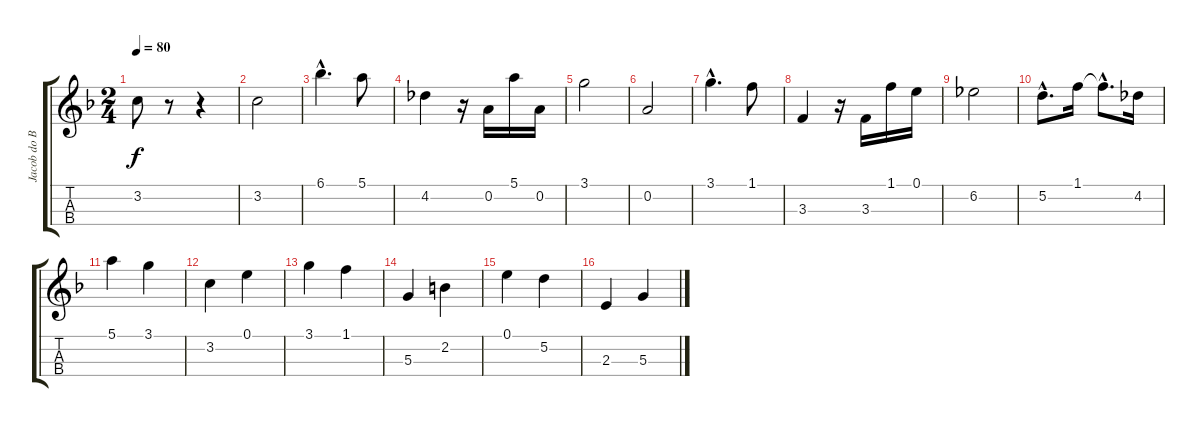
\track ("Jacob do Bandolim" "Jacob do B") {instrument acousticguitarsteel}
\staff {score tabs}
\tuning (E4 A3 D3 G2) {hide}
\ts (2 4)
\tempo 80
\clef g2
\ks f
3.2.8{dy f} r.8 r.4 |
3.2.2 |
6.1{hac}.4{d} 5.1.8 |
4.2.4 r.16 0.2.16 5.1.16 0.2.16 |
3.1.2 |
0.2.2 |
3.1{hac}.4{d} 1.1.8 |
3.3.4 r.16 3.3.16 1.1.16 0.1.16 |
6.2.2 |
5.2{hac}.8{d} 1.1.16 1.1{hac t}.8{d} 4.2.16 |
5.1.4 3.1.4 |
3.2.4 0.1.4 |
3.1.4 1.1.4 |
5.3.4 2.2.4 |
0.1.4 5.2.4 |
2.3.4 5.3.4
